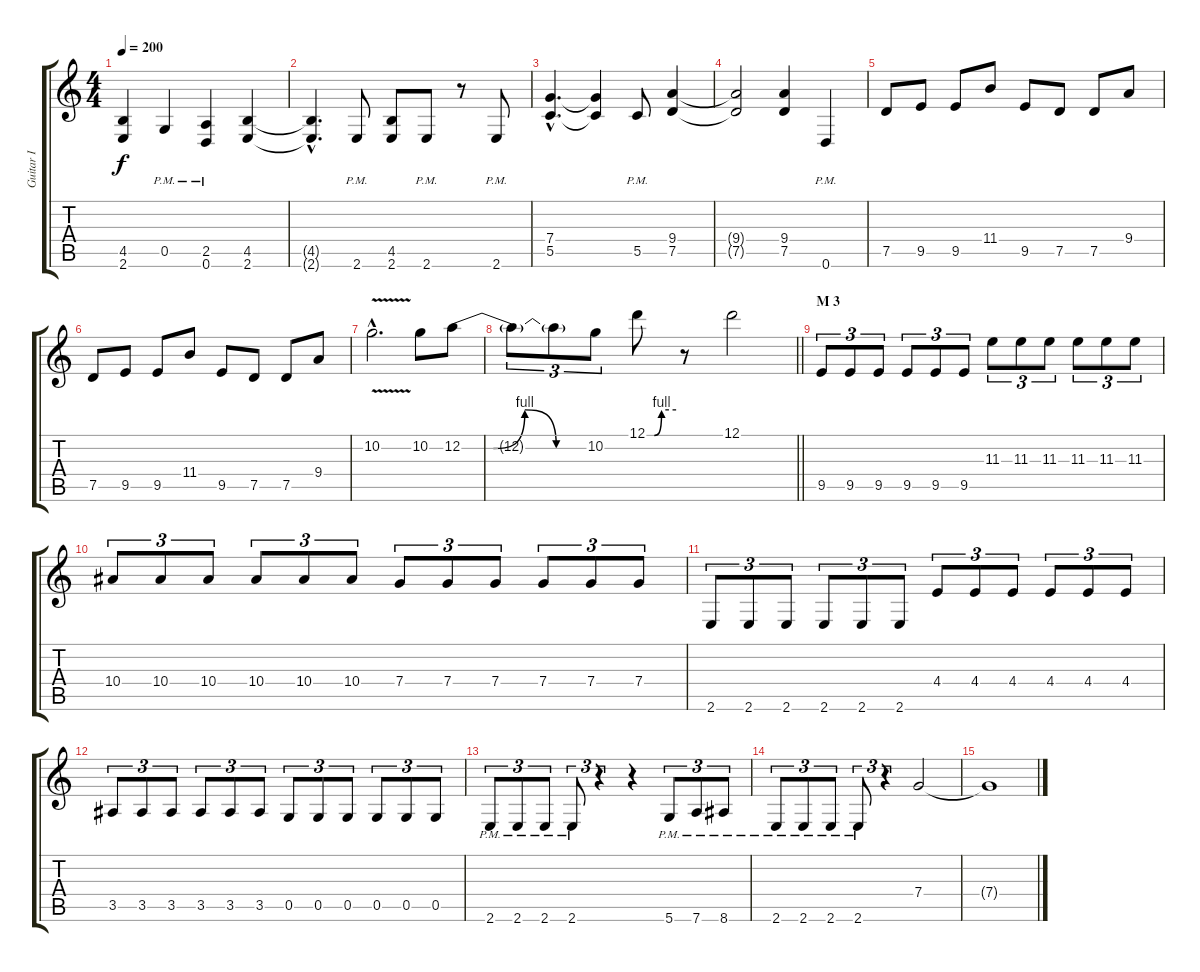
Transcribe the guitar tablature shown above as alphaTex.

\track ("Guitar I" "Guitar I") {instrument distortionguitar}
\staff {score tabs}
\tuning (D4 A3 F3 C3 G2 D2) {hide}
\ts (4 4)
\tempo 200
\clef g2
\ks c
(4.5 2.6).4{dy f} 0.5{pm}.4 (2.5{pm} 0.6{pm}).4 (4.5 2.6).4 |
(4.5{hac t} 2.6{hac t}).4{d} 2.6{pm}.8 (4.5 2.6).8 2.6{pm}.8 r.8 2.6{pm}.8 |
(7.4{hac} 5.5{hac}).4{d} (7.4{t} 5.5{t}).4 5.5{pm}.8 (9.4 7.5).4 |
(9.4{t} 7.5{t}).2 (9.4 7.5).4 0.6{pm}.4 |
7.5.8 9.5.8 9.5.8 11.4.8 9.5.8 7.5.8 7.5.8 9.4.8 |
7.5.8 9.5.8 9.5.8 11.4.8 9.5.8 7.5.8 7.5.8 9.4.8 |
10.2{v hac}.2{d} 10.2.8 12.2{be (custom 0 0 15 0 30 4 45 0 60 0)}.8 |
\barLineRight lightlight
12.2{t}.8{tu (3 2)} 12.2{t}.8{tu (3 2)} 10.2.8{tu (3 2)} 12.1{be (custom 0 0 15 0 30 4 60 4)}.8 r.8 12.1.2 |
\section ("" "M 3")
9.5.8{tu (3 2)} 9.5.8{tu (3 2)} 9.5.8{tu (3 2)} 9.5.8{tu (3 2)} 9.5.8{tu (3 2)} 9.5.8{tu (3 2)} 11.3.8{tu (3 2)} 11.3.8{tu (3 2)} 11.3.8{tu (3 2)} 11.3.8{tu (3 2)} 11.3.8{tu (3 2)} 11.3.8{tu (3 2)} |
10.4.8{tu (3 2)} 10.4.8{tu (3 2)} 10.4.8{tu (3 2)} 10.4.8{tu (3 2)} 10.4.8{tu (3 2)} 10.4.8{tu (3 2)} 7.4.8{tu (3 2)} 7.4.8{tu (3 2)} 7.4.8{tu (3 2)} 7.4.8{tu (3 2)} 7.4.8{tu (3 2)} 7.4.8{tu (3 2)} |
2.6.8{tu (3 2)} 2.6.8{tu (3 2)} 2.6.8{tu (3 2)} 2.6.8{tu (3 2)} 2.6.8{tu (3 2)} 2.6.8{tu (3 2)} 4.4.8{tu (3 2)} 4.4.8{tu (3 2)} 4.4.8{tu (3 2)} 4.4.8{tu (3 2)} 4.4.8{tu (3 2)} 4.4.8{tu (3 2)} |
3.5.8{tu (3 2)} 3.5.8{tu (3 2)} 3.5.8{tu (3 2)} 3.5.8{tu (3 2)} 3.5.8{tu (3 2)} 3.5.8{tu (3 2)} 0.5.8{tu (3 2)} 0.5.8{tu (3 2)} 0.5.8{tu (3 2)} 0.5.8{tu (3 2)} 0.5.8{tu (3 2)} 0.5.8{tu (3 2)} |
2.6{pm}.8{tu (3 2)} 2.6{pm}.8{tu (3 2)} 2.6{pm}.8{tu (3 2)} 2.6{pm}.8{tu (3 2)} r.4{tu (3 2)} r.4 5.6{pm}.8{tu (3 2)} 7.6{pm}.8{tu (3 2)} 8.6{pm}.8{tu (3 2)} |
2.6{pm}.8{tu (3 2)} 2.6{pm}.8{tu (3 2)} 2.6{pm}.8{tu (3 2)} 2.6{pm}.8{tu (3 2)} r.4{tu (3 2)} 7.4.2 |
7.4{t}.1
